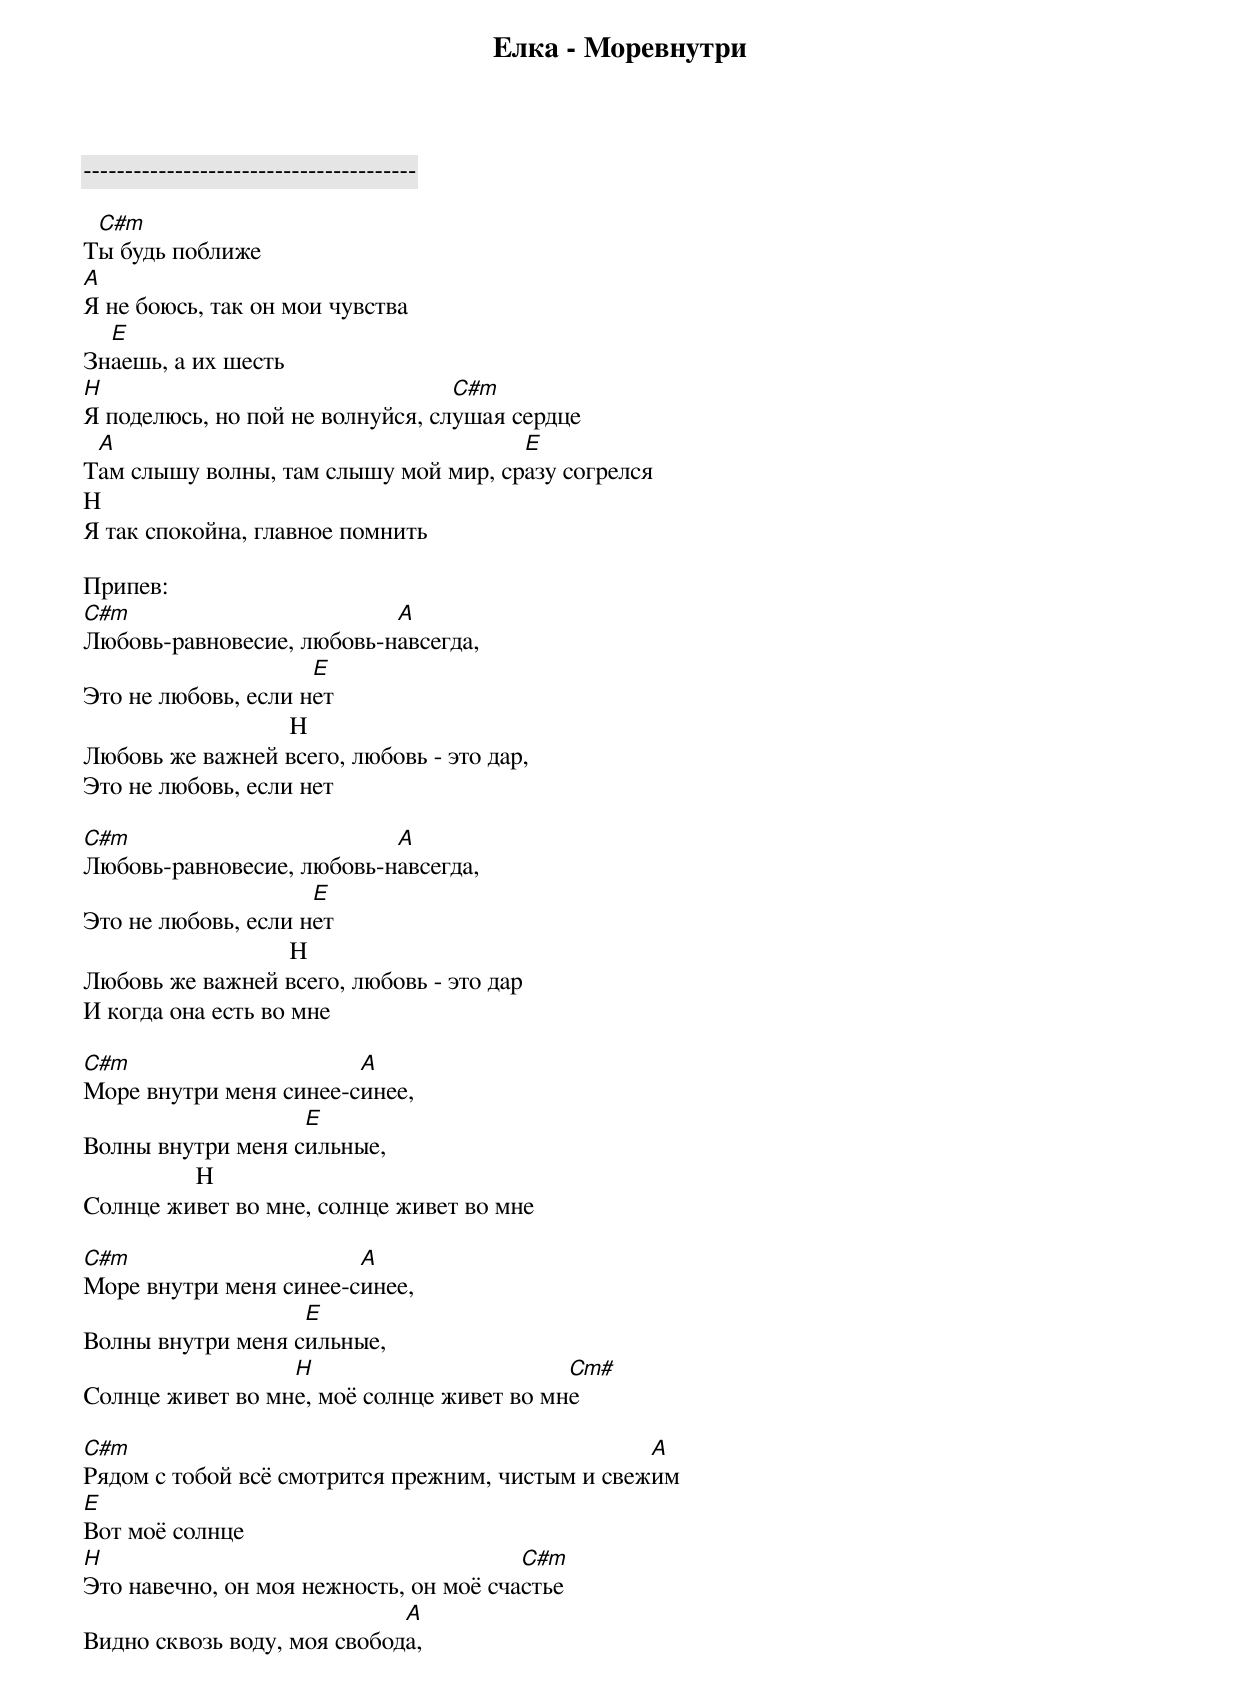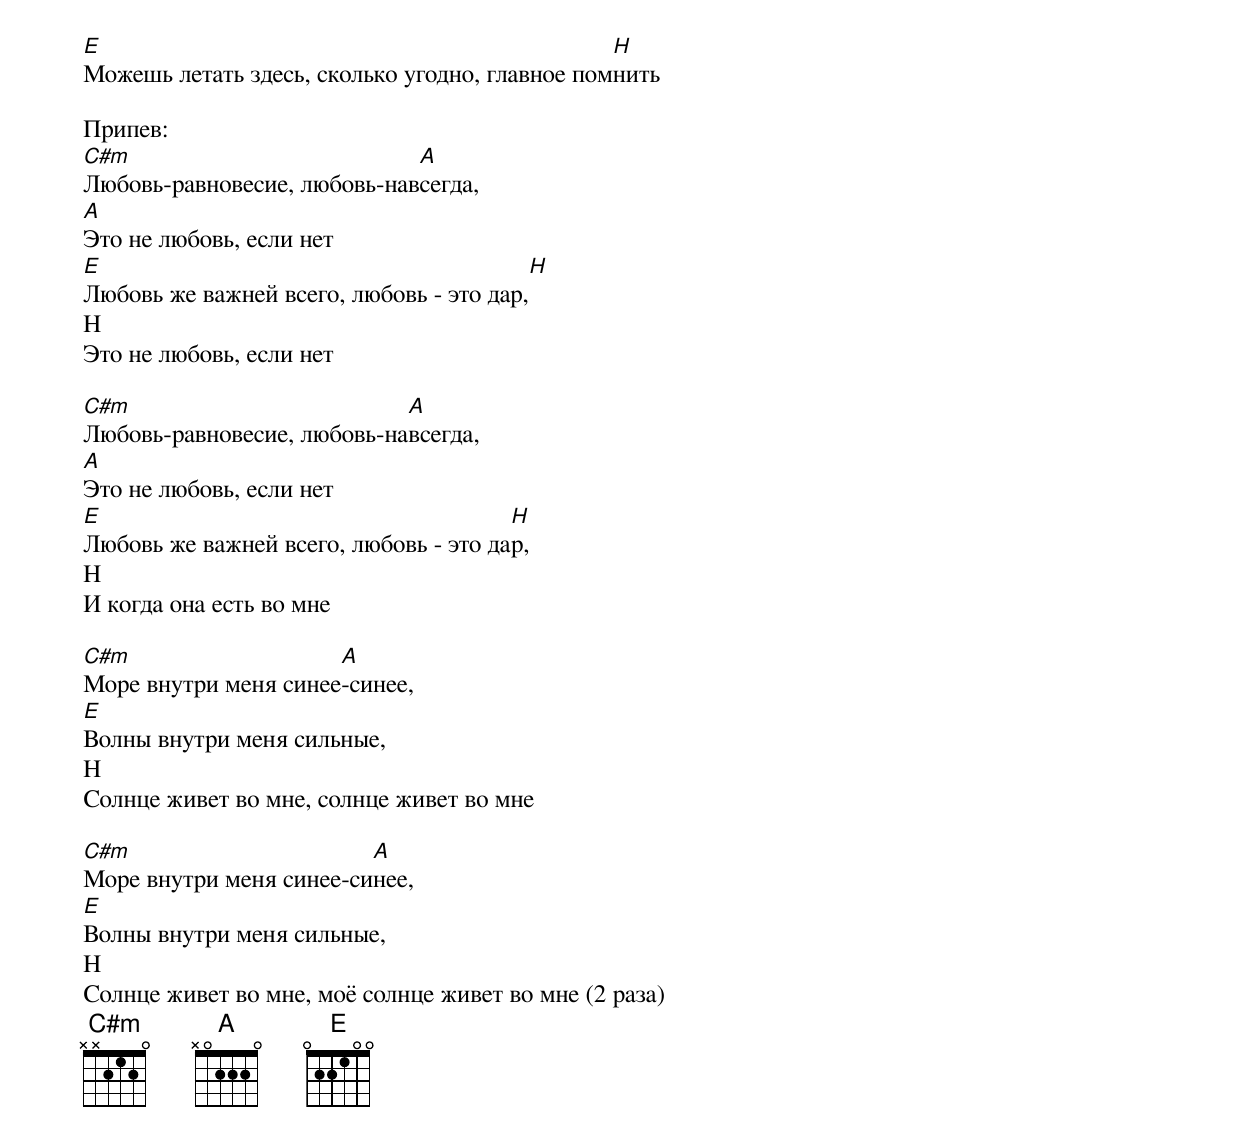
Елка - Моревнутри

----------------------------------------

 C#m
Ты будь поближе
A
Я не боюсь, так он мои чувства
  E
Знаешь, а их шесть
H                                 C#m
Я поделюсь, но пой не волнуйся, слушая сердце
 A                                    E
Там слышу волны, там слышу мой мир, сразу согрелся
H
Я так спокойна, главное помнить

Припев:
C#m                        A
Любовь-равновесие, любовь-навсегда,
                     E
Это не любовь, если нет
                                 H
Любовь же важней всего, любовь - это дар,
Это не любовь, если нет

C#m                        A
Любовь-равновесие, любовь-навсегда,
                     E
Это не любовь, если нет
                                 H
Любовь же важней всего, любовь - это дар
И когда она есть во мне

C#m                     A
Море внутри меня синее-синее,
                   E
Волны внутри меня сильные,
                  H
Солнце живет во мне, солнце живет во мне

C#m                     A
Море внутри меня синее-синее,
                   E
Волны внутри меня сильные,
                  H                        Cm#
Солнце живет во мне, моё солнце живет во мне

C#m                                               A
Рядом с тобой всё смотрится прежним, чистым и свежим
E
Вот моё солнце
H                                       C#m
Это навечно, он моя нежность, он моё счастье
                             A
Видно сквозь воду, моя свобода,
E                                               H
Можешь летать здесь, сколько угодно, главное помнить

Припев:
C#m                          A
Любовь-равновесие, любовь-навсегда,
A
Это не любовь, если нет
E                                        H
Любовь же важней всего, любовь - это дар,
H
Это не любовь, если нет

C#m                         A
Любовь-равновесие, любовь-навсегда,
A
Это не любовь, если нет
E                                      H
Любовь же важней всего, любовь - это дар,
H
И когда она есть во мне

C#m                   A
Море внутри меня синее-синее,
E
Волны внутри меня сильные,
H
Солнце живет во мне, солнце живет во мне

C#m                      A
Море внутри меня синее-синее,
E
Волны внутри меня сильные,
H
Солнце живет во мне, моё солнце живет во мне (2 раза)
